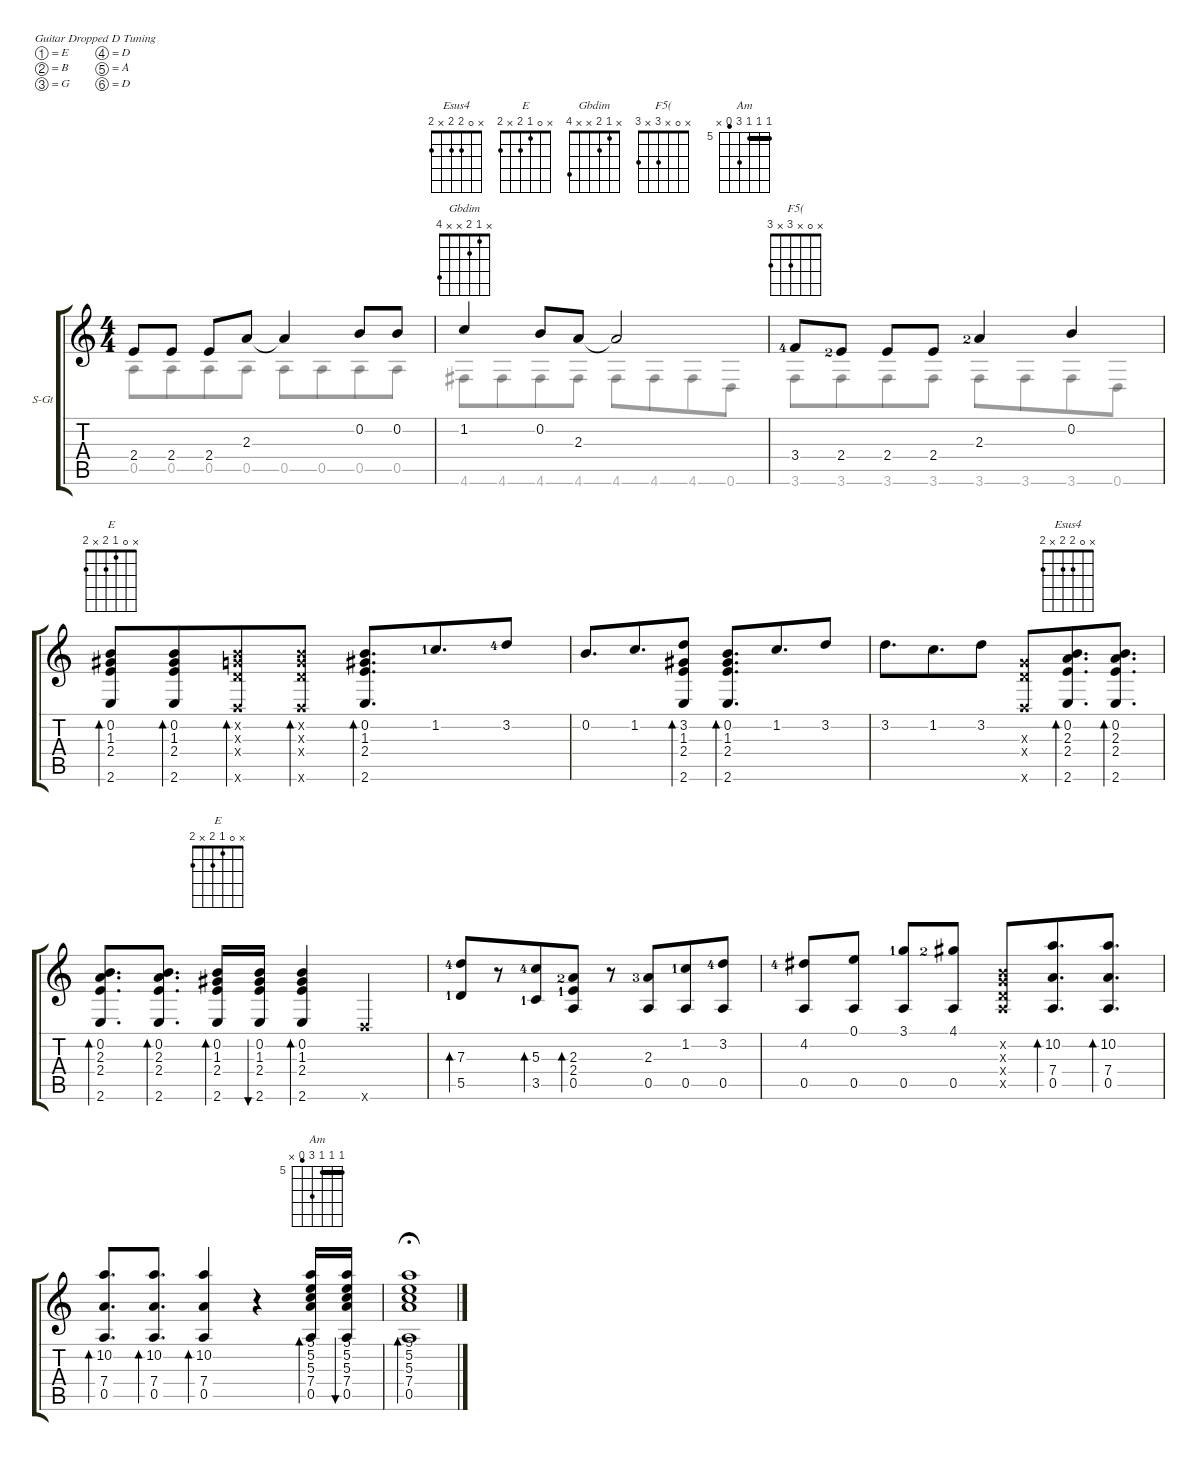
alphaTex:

\defaultSystemsLayout 4
\hideDynamics
\bracketExtendMode groupsimilarinstruments
\firstSystemTrackNameOrientation horizontal
\otherSystemsTrackNameOrientation horizontal
\chordDiagramsInScore
\defaultBarNumberDisplay Hide
\track ("Steel Guitar" "S-Gt") {instrument acousticguitarsteel}
\staff {score tabs}
\tuning (E4 B3 G3 D3 A2 D2)
\chord ("Esus4" x 0 2 2 x 2)
\chord ("E" x 0 1 2 x 2)
\chord ("Gbdim" x 1 2 x x 4)
\chord ("F5( " x 0 x 3 x 3)
\chord ("Am" 5 5 5 7 4 x) {firstfret 5 barre (5 5)}
\voice
\ts (4 4)
\tempo (133 hide)
\clef g2
\ks aminor
2.4.8{dy mf} 2.4.8 2.4.8 2.3.8 2.3{t}.4 0.2.8 0.2.8 |
1.2.4{ch "Gbdim"} 0.2.8 2.3.8 2.3{t}.2 |
3.4{lf 5}.8{ch "F5( "} 2.4{lf 3}.8 2.4.8 2.4.8 2.3{lf 3}.4 0.2.4 |
(1.3 2.4 2.6 0.2).8{bd 44 ch "E" beam merge} (2.6 1.3 2.4 0.2).8{bd 44 beam merge} (0.6{x} 0.3{x} 0.2{x} 0.4{x}).8{bd 44 beam merge} (0.4{x} 0.2{x} 0.3{x} 0.6{x}).8{bd 44} (2.6 2.4 1.3 0.2).8{d bd 43 beam merge} 1.2{lf 2}.8{d beam merge} 3.2{lf 5}.8 |
0.2.8{d beam merge} 1.2.8{d beam merge} (3.2 1.3 2.4 2.6).8{bd 42} (0.2 1.3 2.4 2.6).8{d bd 41 beam merge} 1.2.8{d beam merge} 3.2.8 |
3.2.8{d beam merge} 1.2.8{d beam merge} 3.2.8 (0.6{x} 0.4{x} 0.3{x}).8 (2.3 2.4 2.6 0.2).8{d bd 41 ch "Esus4" beam merge} (2.6 2.3 2.4 0.2).8{d bd 41} |
(2.3 2.4 2.6 0.2).8{d bd 41} (2.6 2.4 2.3 0.2).8{d bd 41} (1.3 2.4 2.6 0.2).16{bd 40 ch "E"} (2.6 2.4 1.3 0.2).16{bu 32} (1.3 2.4 2.6 0.2).4{bd 31} 0.6{x}.4 |
(7.3{lf 5} 5.5{lf 2}).8{bd 30 beam merge} r.8{beam merge} (5.3{lf 5} 3.5{lf 2}).8{bd 30} (2.3{lf 3} 0.5 2.4{lf 2}).8{bd 30} r.8 (2.3{lf 4} 0.5).8{beam merge} (0.5 1.2{lf 2}).8 (0.5 3.2{lf 5}).8 |
(4.2{lf 5} 0.5).8 (0.1 0.5).8 (3.1{lf 2} 0.5).8 (4.1{lf 3} 0.5).8 (0.5{x} 0.4{x} 0.3{x} 0.2{x}).8 (10.2 7.4 0.5).8{d bd 30 beam merge} (7.4 10.2 0.5).8{d bd 30} |
(7.4 10.2 0.5).8{d bd 30} (10.2 7.4 0.5).8{d bd 30} (10.2 7.4 0.5).4{bd 30} r.4 (5.1 5.2 5.3 7.4 0.5).16{bd 30 ch "Am"} (5.1 5.2 5.3 7.4 0.5).16{bu 30} |
(5.1 5.2 5.3 7.4 0.5).1{bd 30 fermata (medium 0.5)}
\voice
\clef g2
\ottava regular
\simile none
\ks aminor
0.5.8{dy mf beam merge} 0.5.8{beam merge} 0.5.8{beam merge} 0.5.8{beam split} 0.5.8{beam merge} 0.5.8{beam merge} 0.5.8{beam merge} 0.5.8{beam merge} |
4.6.8{beam merge} 4.6.8{beam merge} 4.6.8{beam merge} 4.6.8{beam split} 4.6.8{beam merge} 4.6.8{beam merge} 4.6.8{beam merge} 0.6.8{beam merge} |
3.6.8{beam merge} 3.6.8{beam merge} 3.6.8{beam merge} 3.6.8{beam split} 3.6.8{beam merge} 3.6.8{beam merge} 3.6.8 0.6.8 |
|
|
|
|
|
|
|
